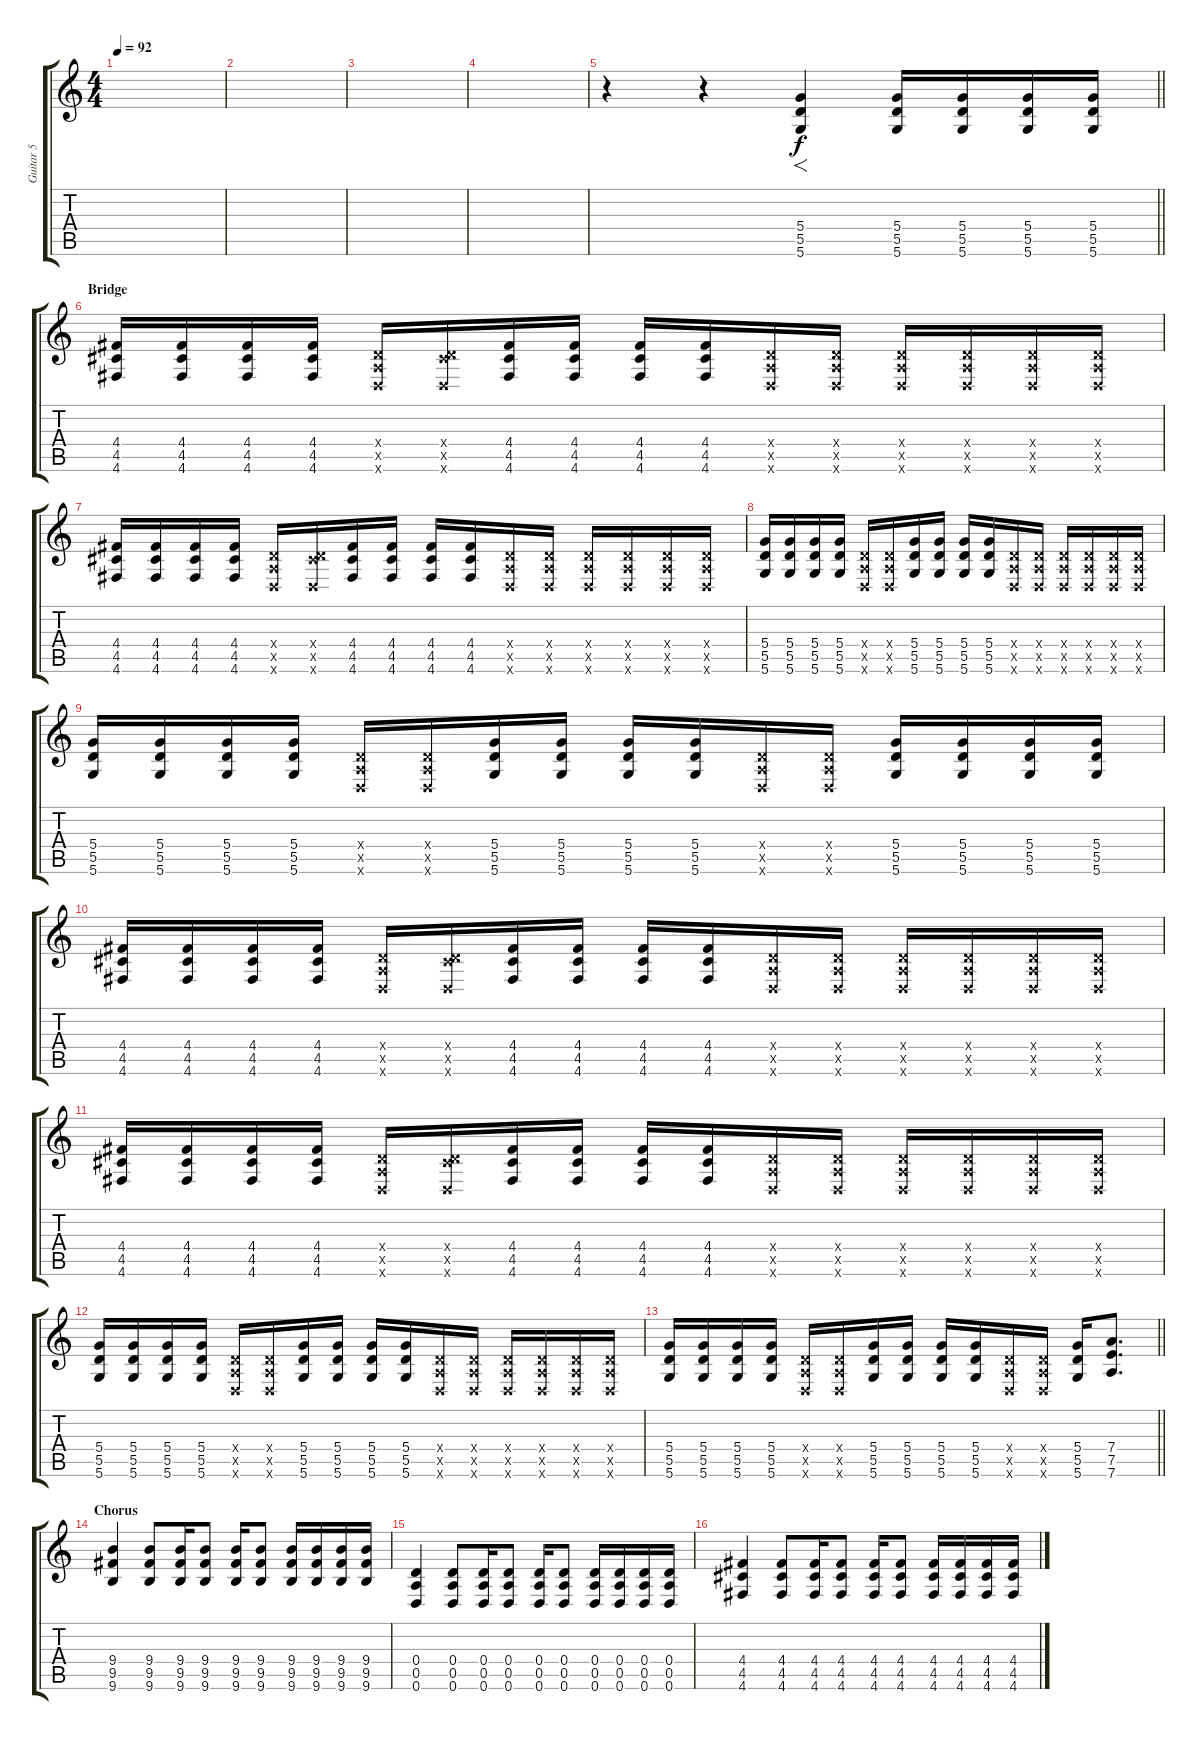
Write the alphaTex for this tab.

\track ("Guitar 5" "Guitar 5") {instrument overdrivenguitar}
\staff {score tabs}
\tuning (E4 B3 G3 D3 A2 D2) {hide}
\ts (4 4)
\tempo 92
\clef g2
\ks c
|
|
|
|
\barLineRight lightlight
r.4 r.4 (5.4 5.5 5.6).4{f} (5.4 5.5 5.6).16 (5.4 5.5 5.6).16 (5.4 5.5 5.6).16 (5.4 5.5 5.6).16 |
\section ("" "Bridge")
(4.4 4.5 4.6).16 (4.4 4.5 4.6).16 (4.4 4.5 4.6).16 (4.4 4.5 4.6).16 (0.4{x} 0.5{x} 0.6{x}).16 (0.4{x} 4.5{x} 0.6{x}).16 (4.4 4.5 4.6).16 (4.4 4.5 4.6).16 (4.4 4.5 4.6).16 (4.4 4.5 4.6).16 (0.4{x} 0.5{x} 0.6{x}).16 (0.4{x} 0.5{x} 0.6{x}).16 (0.4{x} 0.5{x} 0.6{x}).16 (0.4{x} 0.5{x} 0.6{x}).16 (0.4{x} 0.5{x} 0.6{x}).16 (0.4{x} 0.5{x} 0.6{x}).16 |
(4.4 4.5 4.6).16 (4.4 4.5 4.6).16 (4.4 4.5 4.6).16 (4.4 4.5 4.6).16 (0.4{x} 0.5{x} 0.6{x}).16 (0.4{x} 4.5{x} 0.6{x}).16 (4.4 4.5 4.6).16 (4.4 4.5 4.6).16 (4.4 4.5 4.6).16 (4.4 4.5 4.6).16 (0.4{x} 0.5{x} 0.6{x}).16 (0.4{x} 0.5{x} 0.6{x}).16 (0.4{x} 0.5{x} 0.6{x}).16 (0.4{x} 0.5{x} 0.6{x}).16 (0.4{x} 0.5{x} 0.6{x}).16 (0.4{x} 0.5{x} 0.6{x}).16 |
(5.4 5.5 5.6).16 (5.4 5.5 5.6).16 (5.4 5.5 5.6).16 (5.4 5.5 5.6).16 (0.4{x} 0.5{x} 0.6{x}).16 (0.4{x} 0.5{x} 0.6{x}).16 (5.4 5.5 5.6).16 (5.4 5.5 5.6).16 (5.4 5.5 5.6).16 (5.4 5.5 5.6).16 (0.4{x} 0.5{x} 0.6{x}).16 (0.4{x} 0.5{x} 0.6{x}).16 (0.4{x} 0.5{x} 0.6{x}).16 (0.4{x} 0.5{x} 0.6{x}).16 (0.4{x} 0.5{x} 0.6{x}).16 (0.4{x} 0.5{x} 0.6{x}).16 |
(5.4 5.5 5.6).16 (5.4 5.5 5.6).16 (5.4 5.5 5.6).16 (5.4 5.5 5.6).16 (0.4{x} 0.5{x} 0.6{x}).16 (0.4{x} 0.5{x} 0.6{x}).16 (5.4 5.5 5.6).16 (5.4 5.5 5.6).16 (5.4 5.5 5.6).16 (5.4 5.5 5.6).16 (0.4{x} 0.5{x} 0.6{x}).16 (0.4{x} 0.5{x} 0.6{x}).16 (5.4 5.5 5.6).16 (5.4 5.5 5.6).16 (5.4 5.5 5.6).16 (5.4 5.5 5.6).16 |
(4.4 4.5 4.6).16 (4.4 4.5 4.6).16 (4.4 4.5 4.6).16 (4.4 4.5 4.6).16 (0.4{x} 0.5{x} 0.6{x}).16 (0.4{x} 4.5{x} 0.6{x}).16 (4.4 4.5 4.6).16 (4.4 4.5 4.6).16 (4.4 4.5 4.6).16 (4.4 4.5 4.6).16 (0.4{x} 0.5{x} 0.6{x}).16 (0.4{x} 0.5{x} 0.6{x}).16 (0.4{x} 0.5{x} 0.6{x}).16 (0.4{x} 0.5{x} 0.6{x}).16 (0.4{x} 0.5{x} 0.6{x}).16 (0.4{x} 0.5{x} 0.6{x}).16 |
(4.4 4.5 4.6).16 (4.4 4.5 4.6).16 (4.4 4.5 4.6).16 (4.4 4.5 4.6).16 (0.4{x} 0.5{x} 0.6{x}).16 (0.4{x} 4.5{x} 0.6{x}).16 (4.4 4.5 4.6).16 (4.4 4.5 4.6).16 (4.4 4.5 4.6).16 (4.4 4.5 4.6).16 (0.4{x} 0.5{x} 0.6{x}).16 (0.4{x} 0.5{x} 0.6{x}).16 (0.4{x} 0.5{x} 0.6{x}).16 (0.4{x} 0.5{x} 0.6{x}).16 (0.4{x} 0.5{x} 0.6{x}).16 (0.4{x} 0.5{x} 0.6{x}).16 |
(5.4 5.5 5.6).16 (5.4 5.5 5.6).16 (5.4 5.5 5.6).16 (5.4 5.5 5.6).16 (0.4{x} 0.5{x} 0.6{x}).16 (0.4{x} 0.5{x} 0.6{x}).16 (5.4 5.5 5.6).16 (5.4 5.5 5.6).16 (5.4 5.5 5.6).16 (5.4 5.5 5.6).16 (0.4{x} 0.5{x} 0.6{x}).16 (0.4{x} 0.5{x} 0.6{x}).16 (0.4{x} 0.5{x} 0.6{x}).16 (0.4{x} 0.5{x} 0.6{x}).16 (0.4{x} 0.5{x} 0.6{x}).16 (0.4{x} 0.5{x} 0.6{x}).16 |
\barLineRight lightlight
(5.4 5.5 5.6).16 (5.4 5.5 5.6).16 (5.4 5.5 5.6).16 (5.4 5.5 5.6).16 (0.4{x} 0.5{x} 0.6{x}).16 (0.4{x} 0.5{x} 0.6{x}).16 (5.4 5.5 5.6).16 (5.4 5.5 5.6).16 (5.4 5.5 5.6).16 (5.4 5.5 5.6).16 (0.4{x} 0.5{x} 0.6{x}).16 (0.4{x} 0.5{x} 0.6{x}).16 (5.4 5.5 5.6).16 (7.4 7.5 7.6).8{d} |
\section ("" "Chorus")
(9.4 9.5 9.6).4 (9.4 9.5 9.6).8 (9.4 9.5 9.6).16 (9.4 9.5 9.6).8 (9.4 9.5 9.6).16 (9.4 9.5 9.6).8 (9.4 9.5 9.6).16 (9.4 9.5 9.6).16 (9.4 9.5 9.6).16 (9.4 9.5 9.6).16 |
(0.4 0.5 0.6).4 (0.4 0.5 0.6).8 (0.4 0.5 0.6).16 (0.4 0.5 0.6).8 (0.4 0.5 0.6).16 (0.4 0.5 0.6).8 (0.4 0.5 0.6).16 (0.4 0.5 0.6).16 (0.4 0.5 0.6).16 (0.4 0.5 0.6).16 |
(4.4 4.5 4.6).4 (4.4 4.5 4.6).8 (4.4 4.5 4.6).16 (4.4 4.5 4.6).8 (4.4 4.5 4.6).16 (4.4 4.5 4.6).8 (4.4 4.5 4.6).16 (4.4 4.5 4.6).16 (4.4 4.5 4.6).16 (4.4 4.5 4.6).16
